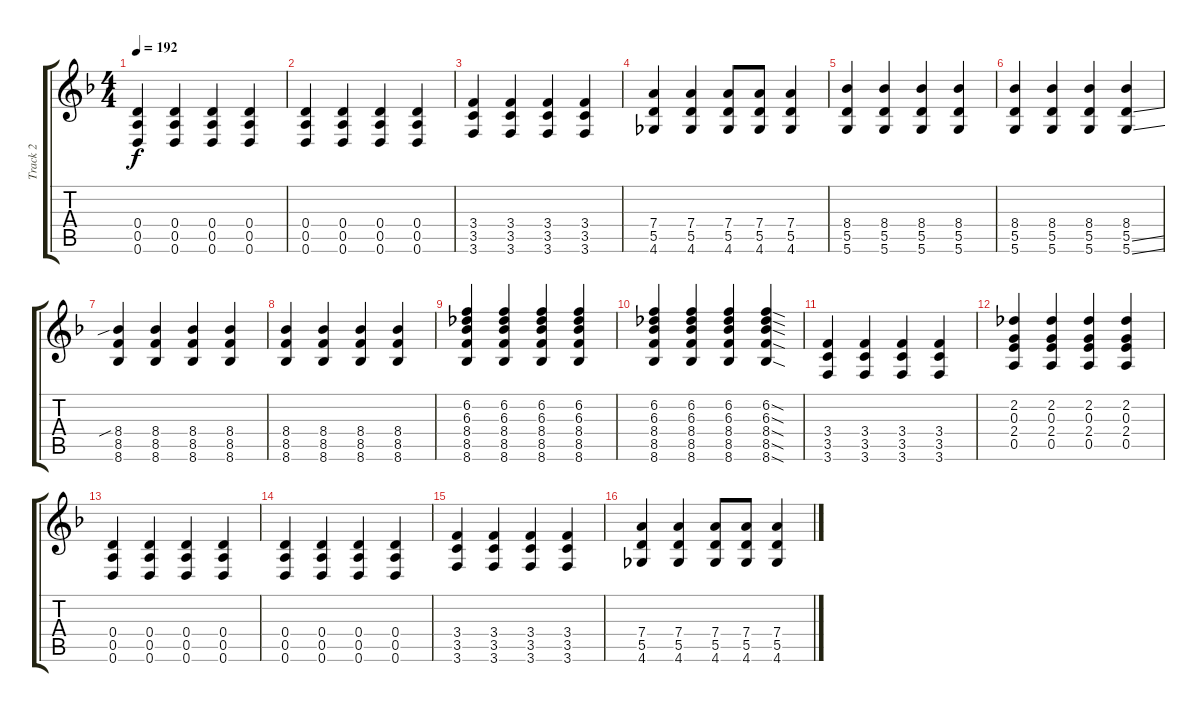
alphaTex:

\track ("Track 2" "Track 2") {instrument distortionguitar}
\staff {score tabs}
\tuning (E4 B3 G3 D3 A2 D2) {hide}
\ts (4 4)
\tempo 192
\clef g2
\ks f
(0.4 0.5 0.6).4{dy f} (0.4 0.5 0.6).4 (0.4 0.5 0.6).4 (0.4 0.5 0.6).4 |
(0.4 0.5 0.6).4 (0.4 0.5 0.6).4 (0.4 0.5 0.6).4 (0.4 0.5 0.6).4 |
(3.4 3.5 3.6).4 (3.4 3.5 3.6).4 (3.4 3.5 3.6).4 (3.4 3.5 3.6).4 |
(7.4 5.5 4.6).4 (7.4 5.5 4.6).4 (7.4 5.5 4.6).8 (7.4 5.5 4.6).8 (7.4 5.5 4.6).4 |
(8.4 5.5 5.6).4 (8.4 5.5 5.6).4 (8.4 5.5 5.6).4 (8.4 5.5 5.6).4 |
(8.4 5.5 5.6).4 (8.4 5.5 5.6).4 (8.4 5.5 5.6).4 (8.4 5.5{ss} 5.6{ss}).4 |
(8.4{sib} 8.5 8.6).4 (8.4 8.5 8.6).4 (8.4 8.5 8.6).4 (8.4 8.5 8.6).4 |
(8.4 8.5 8.6).4 (8.4 8.5 8.6).4 (8.4 8.5 8.6).4 (8.4 8.5 8.6).4 |
(6.2 6.3 8.4 8.5 8.6).4 (6.2 6.3 8.4 8.5 8.6).4 (6.2 6.3 8.4 8.5 8.6).4 (6.2 6.3 8.4 8.5 8.6).4 |
(6.2 6.3 8.4 8.5 8.6).4 (6.2 6.3 8.4 8.5 8.6).4 (6.2 6.3 8.4 8.5 8.6).4 (6.2{sod} 6.3{sod} 8.4{sod} 8.5{sod} 8.6{sod}).4 |
(3.4 3.5 3.6).4 (3.4 3.5 3.6).4 (3.4 3.5 3.6).4 (3.4 3.5 3.6).4 |
(2.2 0.3 2.4 0.5).4 (2.2 0.3 2.4 0.5).4 (2.2 0.3 2.4 0.5).4 (2.2 0.3 2.4 0.5).4 |
(0.4 0.5 0.6).4 (0.4 0.5 0.6).4 (0.4 0.5 0.6).4 (0.4 0.5 0.6).4 |
(0.4 0.5 0.6).4 (0.4 0.5 0.6).4 (0.4 0.5 0.6).4 (0.4 0.5 0.6).4 |
(3.4 3.5 3.6).4 (3.4 3.5 3.6).4 (3.4 3.5 3.6).4 (3.4 3.5 3.6).4 |
(7.4 5.5 4.6).4 (7.4 5.5 4.6).4 (7.4 5.5 4.6).8 (7.4 5.5 4.6).8 (7.4 5.5 4.6).4
